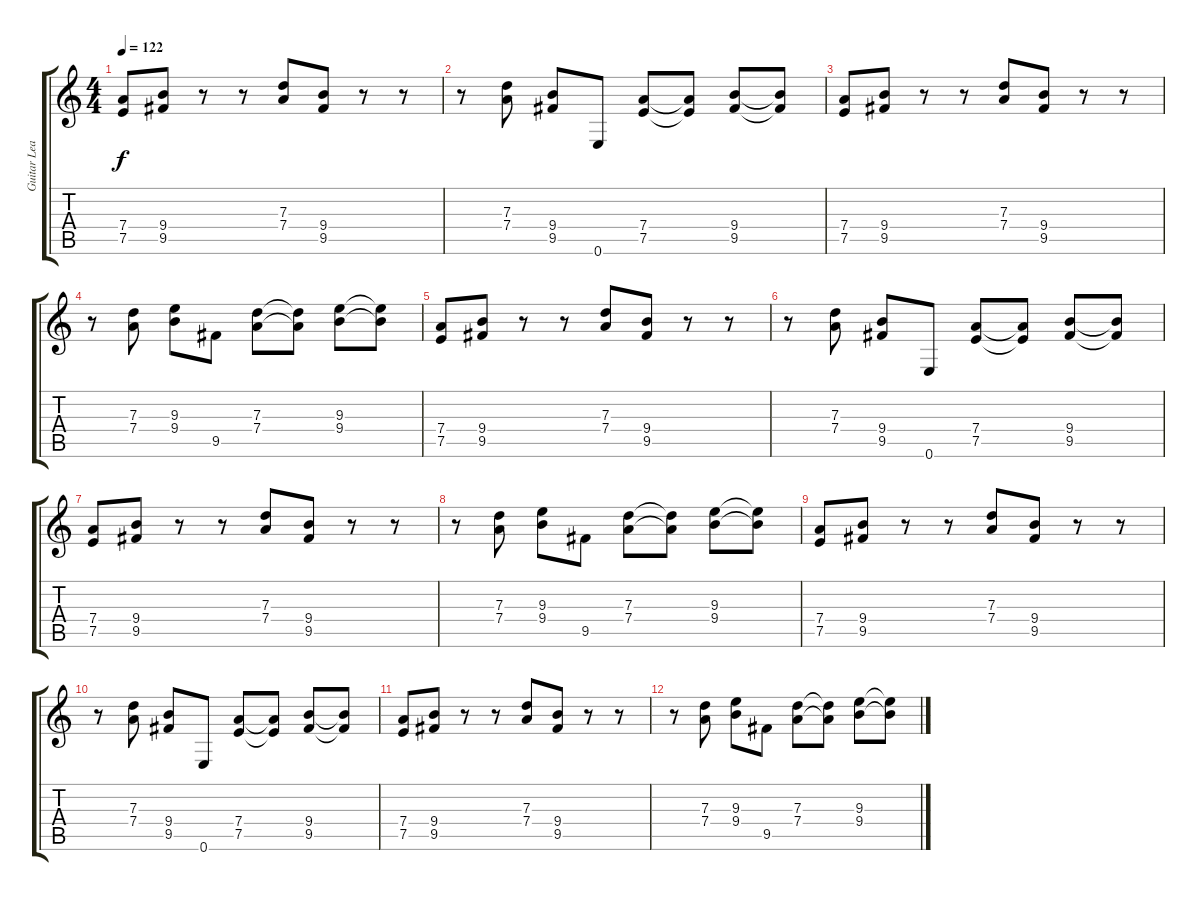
\track ("Guitar Leads & Fills" "Guitar Lea") {instrument distortionguitar}
\staff {score tabs}
\tuning (E4 B3 G3 D3 A2 E2) {hide}
\ts (4 4)
\tempo 122
\clef g2
\ks c
(7.4 7.5).8{dy f} (9.4 9.5).8 r.8 r.8 (7.3 7.4).8 (9.4 9.5).8 r.8 r.8 |
r.8 (7.3 7.4).8 (9.4 9.5).8 0.6.8 (7.4 7.5).8 (7.4{t} 7.5{t}).8 (9.4 9.5).8 (9.4{t} 9.5{t}).8 |
(7.4 7.5).8 (9.4 9.5).8 r.8 r.8 (7.3 7.4).8 (9.4 9.5).8 r.8 r.8 |
r.8 (7.3 7.4).8 (9.3 9.4).8 9.5.8 (7.3 7.4).8 (7.3{t} 7.4{t}).8 (9.3 9.4).8 (9.3{t} 9.4{t}).8 |
(7.4 7.5).8 (9.4 9.5).8 r.8 r.8 (7.3 7.4).8 (9.4 9.5).8 r.8 r.8 |
r.8 (7.3 7.4).8 (9.4 9.5).8 0.6.8 (7.4 7.5).8 (7.4{t} 7.5{t}).8 (9.4 9.5).8 (9.4{t} 9.5{t}).8 |
(7.4 7.5).8 (9.4 9.5).8 r.8 r.8 (7.3 7.4).8 (9.4 9.5).8 r.8 r.8 |
r.8 (7.3 7.4).8 (9.3 9.4).8 9.5.8 (7.3 7.4).8 (7.3{t} 7.4{t}).8 (9.3 9.4).8 (9.3{t} 9.4{t}).8 |
(7.4 7.5).8 (9.4 9.5).8 r.8 r.8 (7.3 7.4).8 (9.4 9.5).8 r.8 r.8 |
r.8 (7.3 7.4).8 (9.4 9.5).8 0.6.8 (7.4 7.5).8 (7.4{t} 7.5{t}).8 (9.4 9.5).8 (9.4{t} 9.5{t}).8 |
(7.4 7.5).8 (9.4 9.5).8 r.8 r.8 (7.3 7.4).8 (9.4 9.5).8 r.8 r.8 |
r.8 (7.3 7.4).8 (9.3 9.4).8 9.5.8 (7.3 7.4).8 (7.3{t} 7.4{t}).8 (9.3 9.4).8 (9.3{t} 9.4{t}).8
